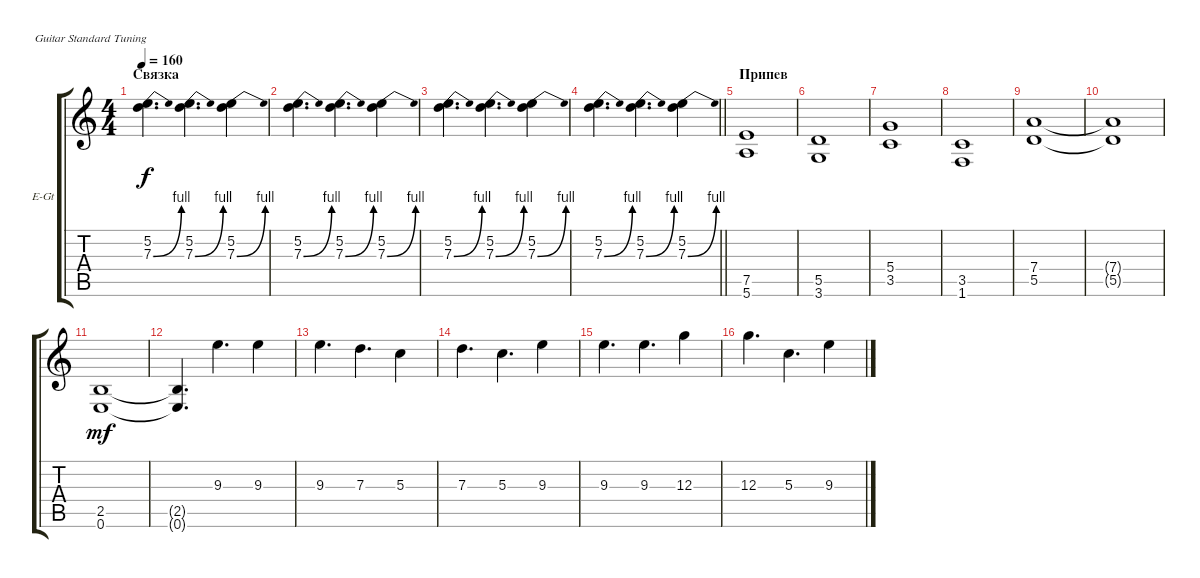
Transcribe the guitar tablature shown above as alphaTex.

\bracketExtendMode groupsimilarinstruments
\firstSystemTrackNameOrientation horizontal
\otherSystemsTrackNameOrientation horizontal
\track ("Guitar(2)" "E-Gt") {instrument overdrivenguitar}
\staff {score tabs}
\tuning (E4 B3 G3 D3 A2 E2)
\ts (4 4)
\section ("" "Связка")
\tempo 160
\clef g2
\ks c
(5.2 7.3{be (bend 0 0 60 4)}).4{d dy f} (5.2 7.3{be (bend 0 0 60 4)}).4{d} (5.2 7.3{be (bend 0 0 60 4)}).4 |
(5.2 7.3{be (bend 0 0 60 4)}).4{d} (5.2 7.3{be (bend 0 0 60 4)}).4{d} (5.2 7.3{be (bend 0 0 60 4)}).4 |
(5.2 7.3{be (bend 0 0 60 4)}).4{d} (5.2 7.3{be (bend 0 0 60 4)}).4{d} (5.2 7.3{be (bend 0 0 60 4)}).4 |
\barLineRight lightlight
(5.2 7.3{be (bend 0 0 60 4)}).4{d} (5.2 7.3{be (bend 0 0 60 4)}).4{d} (5.2 7.3{be (bend 0 0 60 4)}).4 |
\section ("" "Припев")
(7.5 5.6).1 |
(5.5 3.6).1 |
(5.4 3.5).1 |
(3.5 1.6).1 |
(7.4 5.5).1 |
(7.4{t} 5.5{t}).1 |
(0.6 2.5).1{dy mf} |
(0.6{t} 2.5{t}).4{d} 9.3.4{d} 9.3.4 |
9.3.4{d} 7.3.4{d} 5.3.4 |
7.3.4{d} 5.3.4{d} 9.3.4 |
9.3.4{d} 9.3.4{d} 12.3.4 |
12.3.4{d} 5.3.4{d} 9.3.4
